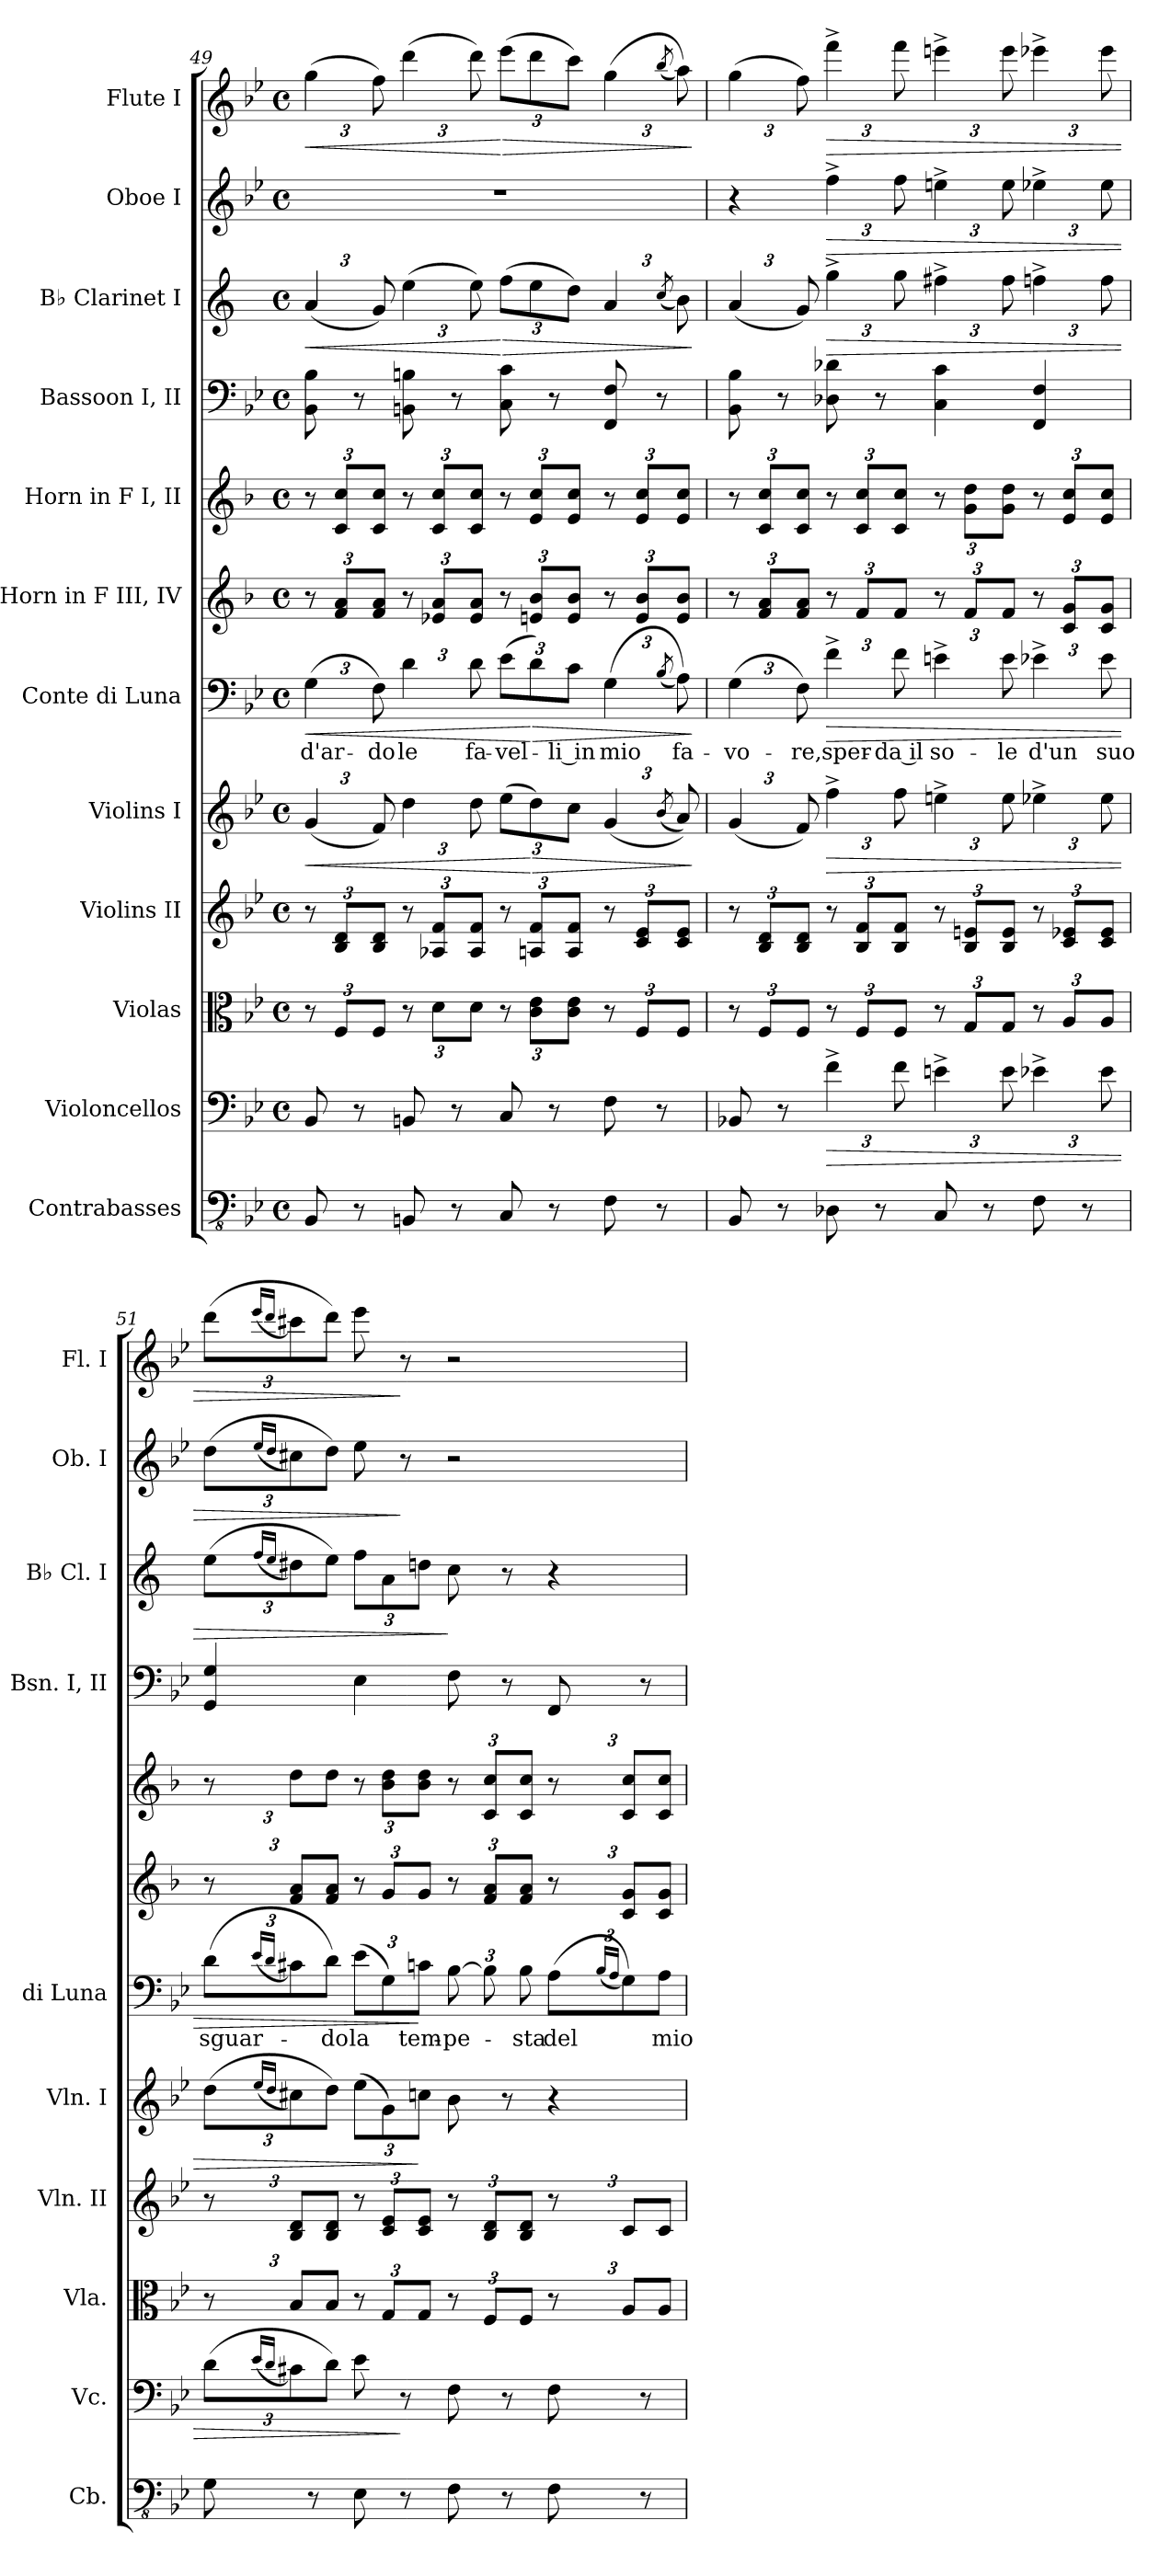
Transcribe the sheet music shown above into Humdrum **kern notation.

**kern	**kern	**dynam	**kern	**kern	**kern	**dynam	**kern	**text	**dynam	**kern	**kern	**kern	**kern	**dynam	**kern	**dynam	**kern	**dynam
*part12	*part11	*part11	*part10	*part9	*part8	*part8	*part7	*part7	*part7	*part6	*part5	*part4	*part3	*part3	*part2	*part2	*part1	*part1
*staff12	*staff11	*staff11	*staff10	*staff9	*staff8	*staff8	*staff7	*staff7	*staff7	*staff6	*staff5	*staff4	*staff3	*staff3	*staff2	*staff2	*staff1	*staff1
*I"Contrabasses	*I"Violoncellos	*	*I"Violas	*I"Violins II	*I"Violins I	*	*I"Conte di Luna	*	*	*I"Horn in F  III, IV	*I"Horn in F  I, II	*I"Bassoon I, II	*I"B♭ Clarinet I	*	*I"Oboe I	*	*I"Flute I	*
*I'Cb.	*I'Vc.	*	*I'Vla.	*I'Vln. II	*I'Vln. I	*	*I'di Luna	*	*	*	*	*I'Bsn. I, II	*I'B♭ Cl. I	*	*I'Ob. I	*	*I'Fl. I	*
!!LO:PB:g=z
*clefFv4	*clefF4	*	*clefC3	*clefG2	*clefG2	*	*clefF4	*	*	*clefG2	*clefG2	*clefF4	*clefG2	*	*clefG2	*	*clefG2	*
*	*	*	*	*	*	*	*	*	*	*ITrd4c7	*ITrd4c7	*	*ITrd1c2	*	*	*	*	*
*k[b-e-]	*k[b-e-]	*	*k[b-e-]	*k[b-e-]	*k[b-e-]	*	*k[b-e-]	*	*	*k[b-e-]	*k[b-e-]	*k[b-e-]	*k[b-e-]	*	*k[b-e-]	*	*k[b-e-]	*
*M4/4	*M4/4	*	*M4/4	*M4/4	*M4/4	*	*M4/4	*	*	*M4/4	*M4/4	*M4/4	*M4/4	*	*M4/4	*	*M4/4	*
*met(c)	*met(c)	*	*met(c)	*met(c)	*met(c)	*	*met(c)	*	*	*met(c)	*met(c)	*met(c)	*met(c)	*	*met(c)	*	*met(c)	*
*	*	*	*Xbrackettup	*Xbrackettup	*Xbrackettup	*	*	*	*	*	*	*	*	*	*	*	*	*
=49	=49	=49	=49	=49	=49	=49	=49	=49	=49	=49	=49	=49	=49	=49	=49	=49	=49	=49
!	!	!	!	!	!	!LO:HP:b	!	!	!	!	!	!	!	!	!	!	!	!
*	*	*	*	*	*	*	*Xbrackettup	*	*	*	*	*	*	*	*	*	*	*
!	!	!	!	!	!	!	!	!	!LO:HP:b	!	!	!	!	!	!	!	!	!
*	*	*	*	*	*	*	*	*	*	*Xbrackettup	*Xbrackettup	*	*Xbrackettup	*	*	*	*	*
!	!	!	!	!	!	!	!	!	!	!	!	!	!	!LO:HP:b	!	!	!	!
*	*	*	*	*	*	*	*	*	*	*	*	*	*	*	*	*	*Xbrackettup	*
!	!	!	!	!	!	!	!	!	!	!	!	!	!	!	!	!	!	!LO:HP:b
8BBB-/	8BB-/	.	12r	12r	(>6g/	<	(6G\	-d'ar-	<	12r	12r	8BB-\ 8B-\	(6g/	<	1r	.	(6gg\	<
.	.	.	12F/L	12B-/ 12d/L	.	.	.	.	.	12B-/ 12d/L	12F/ 12f/L	.	.	.	.	.	.	.
8r	8r	.	.	.	.	.	.	.	.	.	.	8r	.	.	.	.	.	.
.	.	.	12F/J	12B-/ 12d/J	12f/)	.	12F\)	-do	.	12B-/ 12d/J	12F/ 12f/J	.	12f/)	.	.	.	12ff\)	.
8BBBn/	8BBn/	.	12r	12r	6dd\	.	6d\	le	.	12r	12r	8BBn\ 8Bn\	(6dd\	.	.	.	(6ddd\	.
.	.	.	12d\L	12A-X/ 12f/L	.	.	.	.	.	12A-X/ 12d/L	12F/ 12f/L	.	.	.	.	.	.	.
8r	8r	.	.	.	.	.	.	.	.	.	.	8r	.	.	.	.	.	.
.	.	.	12d\J	12A-/ 12f/J	12dd\	.	12d\	fa-	.	12A-/ 12d/J	12F/ 12f/J	.	12dd\)	.	.	.	12ddd\)	.
!	!	!	!	!	!	!	!	!	!	!	!	!	!	!LO:HP:n=1:b	!	!	!	!LO:HP:n=1:b
8CC/	8C/	.	12r	12r	(12ee-\L	.	(12e-\L	-vel-	.	12r	12r	8C\ 8c\	(12ee-\L	[ >	.	.	(12eee-\L	[ >
!	!	!	!	!	!	!LO:HP:n=1:b	!	!	!LO:HP:n=1:b	!	!	!	!	!	!	!	!	!
.	.	.	12c\ 12e-\L	12An/ 12f/L	12dd\)	[ >	12d\)	.	[ >	12An/ 12e-/L	12A/ 12f/L	.	12dd\	.	.	.	12ddd\	.
8r	8r	.	.	.	.	.	.	.	.	.	.	8r	.	.	.	.	.	.
.	.	.	12c\ 12e-\J	12A/ 12f/J	12cc\J	.	12c\J	li in	.	12A/ 12e-/J	12A/ 12f/J	.	12cc\J)	.	.	.	12ccc\J)	.
8FF\	8F\	.	12r	12r	(>6g/	.	(6G\	mio	.	12r	12r	8FF/ 8F/	6g/	.	.	.	(6gg\	.
.	.	.	12F/L	12c/ 12e-/L	.	.	.	.	.	12A/ 12e-/L	12A/ 12f/L	.	.	.	.	.	.	.
8r	8r	.	.	.	.	.	.	.	.	.	.	8r	.	.	.	.	.	.
.	.	.	.	.	(8qb-/	.	(8qB-/	.	.	.	.	.	(8qb-/	.	.	.	(8qbb-/	.
.	.	.	12F/J	12c/ 12e-/J	12a/))	.	12A\))	fa-	.	12A/ 12e-/J	12A/ 12f/J	.	12a\)	.	.	.	12aa\))	.
.	.	.	.	.	.	]	.	.	]	.	.	.	.	]	.	.	.	]
=50	=50	=50	=50	=50	=50	=50	=50	=50	=50	=50	=50	=50	=50	=50	=50	=50	=50	=50
8BBB-/	8BB-X/	.	12r	12r	(6g/	.	(6G\	-vo-	.	12r	12r	8BB-\ 8B-\	(6g/	.	4r	.	(6gg\	.
.	.	.	12F/L	12B-/ 12d/L	.	.	.	.	.	12B-/ 12d/L	12F/ 12f/L	.	.	.	.	.	.	.
8r	8r	.	.	.	.	.	.	.	.	.	.	8r	.	.	.	.	.	.
.	.	.	12F/J	12B-/ 12d/J	12f/)	.	12F\)	-re,	.	12B-/ 12d/J	12F/ 12f/J	.	12f/)	.	.	.	12ff\)	.
*	*Xbrackettup	*	*	*	*	*	*	*	*	*	*	*	*	*	*	*	*	*
!	!	!LO:HP:b	!	!	!	!LO:HP:b	!	!	!LO:HP:b	!	!	!	!	!LO:HP:b	!	!	!	!
*	*	*	*	*	*	*	*	*	*	*	*	*	*	*	*Xbrackettup	*	*	*
!	!	!	!	!	!	!	!	!	!	!	!	!	!	!	!	!LO:HP:b	!	!LO:HP:b
8DD-X\	6f^\	>	12r	12r	6ff^\	>	6f^\	sper-	>	12r	12r	8D-X\ 8d-X\	6ff^\	>	6ff^\	>	6fff^\	>
.	.	.	12F/L	12B-/ 12f/L	.	.	.	.	.	12B-/L	12F/ 12f/L	.	.	.	.	.	.	.
8r	.	.	.	.	.	.	.	.	.	.	.	8r	.	.	.	.	.	.
.	12f\	.	12F/J	12B-/ 12f/J	12ff\	.	12f\	da il	.	12B-/J	12F/ 12f/J	.	12ff\	.	12ff\	.	12fff\	.
8CC/	6en^\	.	12r	12r	6een^\	.	6en^\	so-	.	12r	12r	4C\ 4c\	6een^\	.	6een^\	.	6eeen^\	.
.	.	.	12G/L	12B-/ 12en/L	.	.	.	.	.	12B-/L	12c\ 12g\L	.	.	.	.	.	.	.
8r	.	.	.	.	.	.	.	.	.	.	.	.	.	.	.	.	.	.
.	12e\	.	12G/J	12B-/ 12e/J	12ee\	.	12e\	-le	.	12B-/J	12c\ 12g\J	.	12ee\	.	12ee\	.	12eee\	.
8FF\	6e-X^\	.	12r	12r	6ee-X^\	.	6e-X^\	d'un	.	12r	12r	4FF/ 4F/	6ee-X^\	.	6ee-X^\	.	6eee-X^\	.
.	.	.	12A/L	12c/ 12e-X/L	.	.	.	.	.	12F/ 12c/L	12A/ 12f/L	.	.	.	.	.	.	.
8r	.	.	.	.	.	.	.	.	.	.	.	.	.	.	.	.	.	.
.	12e-\	.	12A/J	12c/ 12e-/J	12ee-\	.	12e-\	suo	.	12F/ 12c/J	12A/ 12f/J	.	12ee-\	.	12ee-\	.	12eee-\	.
!!LO:PB:g=z
=51	=51	=51	=51	=51	=51	=51	=51	=51	=51	=51	=51	=51	=51	=51	=51	=51	=51	=51
8GG\	(12d\L	.	12r	12r	(12dd\L	.	(12d\L	sguar-	.	12r	12r	4GG/ 4G/	(12dd\L	.	(12dd\L	.	(12ddd\L	.
.	(16qe-/LL	.	.	.	(16qee-/LL	.	(16qe-/LL	.	.	.	.	.	(16qee-/LL	.	(16qee-/LL	.	(16qeee-/LL	.
.	16qd/JJ	.	.	.	16qdd/JJ	.	16qd/JJ	.	.	.	.	.	16qdd/JJ	.	16qdd/JJ	.	16qddd/JJ	.
.	12c#X\)	.	12B-/L	12B-/ 12d/L	12cc#X\)	.	12c#X\)	.	.	12B-/ 12d/L	12g\L	.	12cc#X\)	.	12cc#X\)	.	12ccc#X\)	.
8r	.	.	.	.	.	.	.	.	.	.	.	.	.	.	.	.	.	.
.	12d\J)	.	12B-/J	12B-/ 12d/J	12dd\J)	.	12d\J)	-do	.	12B-/ 12d/J	12g\J	.	12dd\J)	.	12dd\J)	.	12ddd\J)	.
8EE-\	8e-\	.	12r	12r	(12ee-\L	.	(12e-\L	la	.	12r	12r	4E-\	12ee-\L	.	8ee-\	.	8eee-\	.
.	.	.	12G/L	12c/ 12e-/L	12g\)	.	12G\)	.	.	12c/L	12e-\ 12g\L	.	12g\	.	.	.	.	.
8r	8r	]	.	.	.	.	.	.	.	.	.	.	.	.	8r	]	8r	]
.	.	.	12G/J	12c/ 12e-/J	12ccn\J	]	12cn\J	tem-	]	12c/J	12e-\ 12g\J	.	12ccn\J	.	.	.	.	.
8FF\	8F\	.	12r	12r	8b-\	.	[12B-\	-pe-	.	12r	12r	8F\	8b-\	]	2r	.	2r	.
.	.	.	12F/L	12B-/ 12d/L	.	.	12B-\]	.	.	12B-/ 12d/L	12F/ 12f/L	.	.	.	.	.	.	.
8r	8r	.	.	.	8r	.	.	.	.	.	.	8r	8r	.	.	.	.	.
.	.	.	12F/J	12B-/ 12d/J	.	.	12B-\	-sta	.	12B-/ 12d/J	12F/ 12f/J	.	.	.	.	.	.	.
8FF\	8F\	.	12r	12r	4r	.	(12A\L	del	.	12r	12r	8FF/	4r	.	.	.	.	.
.	.	.	.	.	.	.	(16qB-/LL	.	.	.	.	.	.	.	.	.	.	.
.	.	.	.	.	.	.	16qA/JJ	.	.	.	.	.	.	.	.	.	.	.
.	.	.	12A/L	12c/L	.	.	12G\))	.	.	12F/ 12c/L	12F/ 12f/L	.	.	.	.	.	.	.
8r	8r	.	.	.	.	.	.	.	.	.	.	8r	.	.	.	.	.	.
.	.	.	12A/J	12c/J	.	.	12A\J	mio	.	12F/ 12c/J	12F/ 12f/J	.	.	.	.	.	.	.
=	=	=	=	=	=	=	=	=	=	=	=	=	=	=	=	=	=	=
*-	*-	*-	*-	*-	*-	*-	*-	*-	*-	*-	*-	*-	*-	*-	*-	*-	*-	*-
